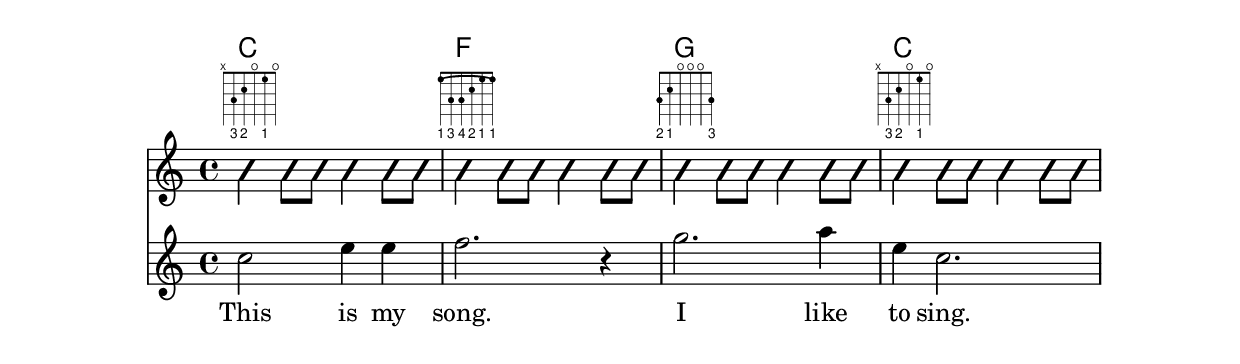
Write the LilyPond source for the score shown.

%% Do not edit this file; it is auto-generated from LSR http://lsr.dsi.unimi.it
%% This file is in the public domain.
\version "2.13.1"

\header {
  lsrtags = "rhythms, fretted-strings"

%% Translation of GIT committish: b2d4318d6c53df8469dfa4da09b27c15a374d0ca
  texidoces = "
Para la música de guitarra, es posible mostrar los ritmos de rasgueo,
además de las notas de la melodía, acordes y diagramas de posiciones.

"
  doctitlees = "Ritmos rasgueados de guitarra"

%% Translation of GIT committish: d96023d8792c8af202c7cb8508010c0d3648899d
  texidocde = "
In Guitarrennotation kann neben Melodie, Akkordbezeichnungen und
Bunddiagrammen auch der Schlagrhythmus angegeben werden.

"
  doctitlede = "Schlagrhythmus für Guitarren"


%% Translation of GIT committish: fa7695ea860d7ab2db86581dd5f8bc4f413f6705
  texidocfr = "
En matière de notation pour guitare, il arrive que soient indiqués les
@qq{coups de gratte} en plus de la mélodie, grilles d'accords et
diagrammes de tablature.

"
  doctitlefr = "Rythmique et guitare"

  texidoc = "
For guitar music, it is possible to show strum rhythms, along with
melody notes, chord names and fret diagrams.

"
  doctitle = "Guitar strum rhythms"
} % begin verbatim

\include "predefined-guitar-fretboards.ly"
<<
  \new ChordNames {
    \chordmode {
      c1 f g c
    }
  }
  \new FretBoards {
    \chordmode {
      c1 f g c
    }
  }
  \new Voice \with {
    \consists "Pitch_squash_engraver"
  } {
    \relative c'' {
      \improvisationOn
      c4 c8 c c4 c8 c
      f4 f8 f f4 f8 f
      g4 g8 g g4 g8 g
      c4 c8 c c4 c8 c
    }
  }
  \new Voice = "melody" {
    \relative c'' {
      c2 e4 e4
      f2. r4
      g2. a4
      e4 c2.
    }
  }
  \new Lyrics {
    \lyricsto "melody" {
      This is my song.
      I like to sing.
    }
  }
>>
